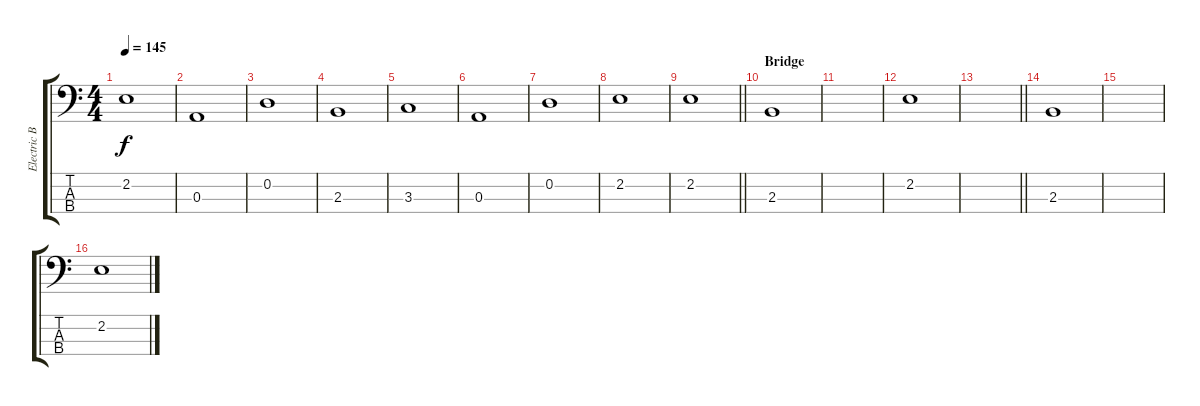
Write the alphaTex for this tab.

\track ("Electric Bass (Finger)" "Electric B") {instrument electricbassfinger}
\staff {score tabs}
\tuning (G2 D2 A1 E1) {hide}
\ts (4 4)
\tempo 145
\clef f4
\ks c
2.2.1{dy f} |
0.3.1 |
0.2.1 |
2.3.1 |
3.3.1 |
0.3.1 |
0.2.1 |
2.2.1 |
\barLineRight lightlight
2.2.1 |
\section ("" "Bridge")
2.3.1 |
|
2.2.1 |
\barLineRight lightlight
|
2.3.1 |
|
2.2.1
